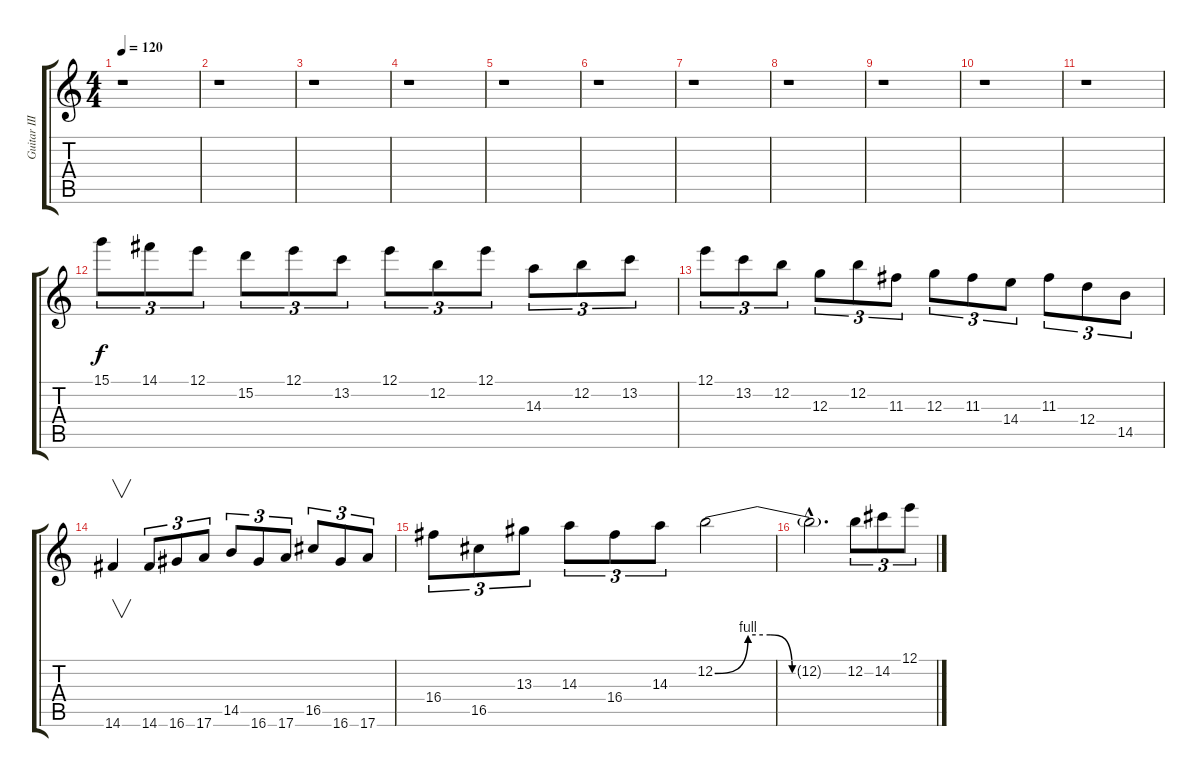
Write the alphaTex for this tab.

\track ("Guitar III" "Guitar III") {instrument overdrivenguitar}
\staff {score tabs}
\tuning (E4 B3 G3 D3 A2 E2) {hide}
\ts (4 4)
\tempo 120
\clef g2
\ks c
r.1{dy f} |
r.1 |
r.1 |
r.1 |
r.1 |
r.1 |
r.1 |
r.1 |
r.1 |
r.1 |
r.1 |
15.1.8{tu (3 2) volume 12} 14.1.8{tu (3 2)} 12.1.8{tu (3 2)} 15.2.8{tu (3 2)} 12.1.8{tu (3 2)} 13.2.8{tu (3 2)} 12.1.8{tu (3 2)} 12.2.8{tu (3 2)} 12.1.8{tu (3 2)} 14.3.8{tu (3 2)} 12.2.8{tu (3 2)} 13.2.8{tu (3 2)} |
12.1.8{tu (3 2)} 13.2.8{tu (3 2)} 12.2.8{tu (3 2)} 12.3.8{tu (3 2)} 12.2.8{tu (3 2)} 11.3.8{tu (3 2)} 12.3.8{tu (3 2)} 11.3.8{tu (3 2)} 14.4.8{tu (3 2)} 11.3.8{tu (3 2)} 12.4.8{tu (3 2)} 14.5.8{tu (3 2)} |
14.6.4{v} 14.6.8{tu (3 2)} 16.6.8{tu (3 2)} 17.6.8{tu (3 2)} 14.5.8{tu (3 2)} 16.6.8{tu (3 2)} 17.6.8{tu (3 2)} 16.5.8{tu (3 2)} 16.6.8{tu (3 2)} 17.6.8{tu (3 2)} |
16.4.8{tu (3 2)} 16.5.8{tu (3 2)} 13.3.8{tu (3 2)} 14.3.8{tu (3 2)} 16.4.8{tu (3 2)} 14.3.8{tu (3 2)} 12.2{be (custom 0 0 15 4 25 4 35 0 45 0 60 0)}.2 |
12.2{hac t}.2{d} 12.2.8{tu (3 2)} 14.2.8{tu (3 2)} 12.1.8{tu (3 2)}
